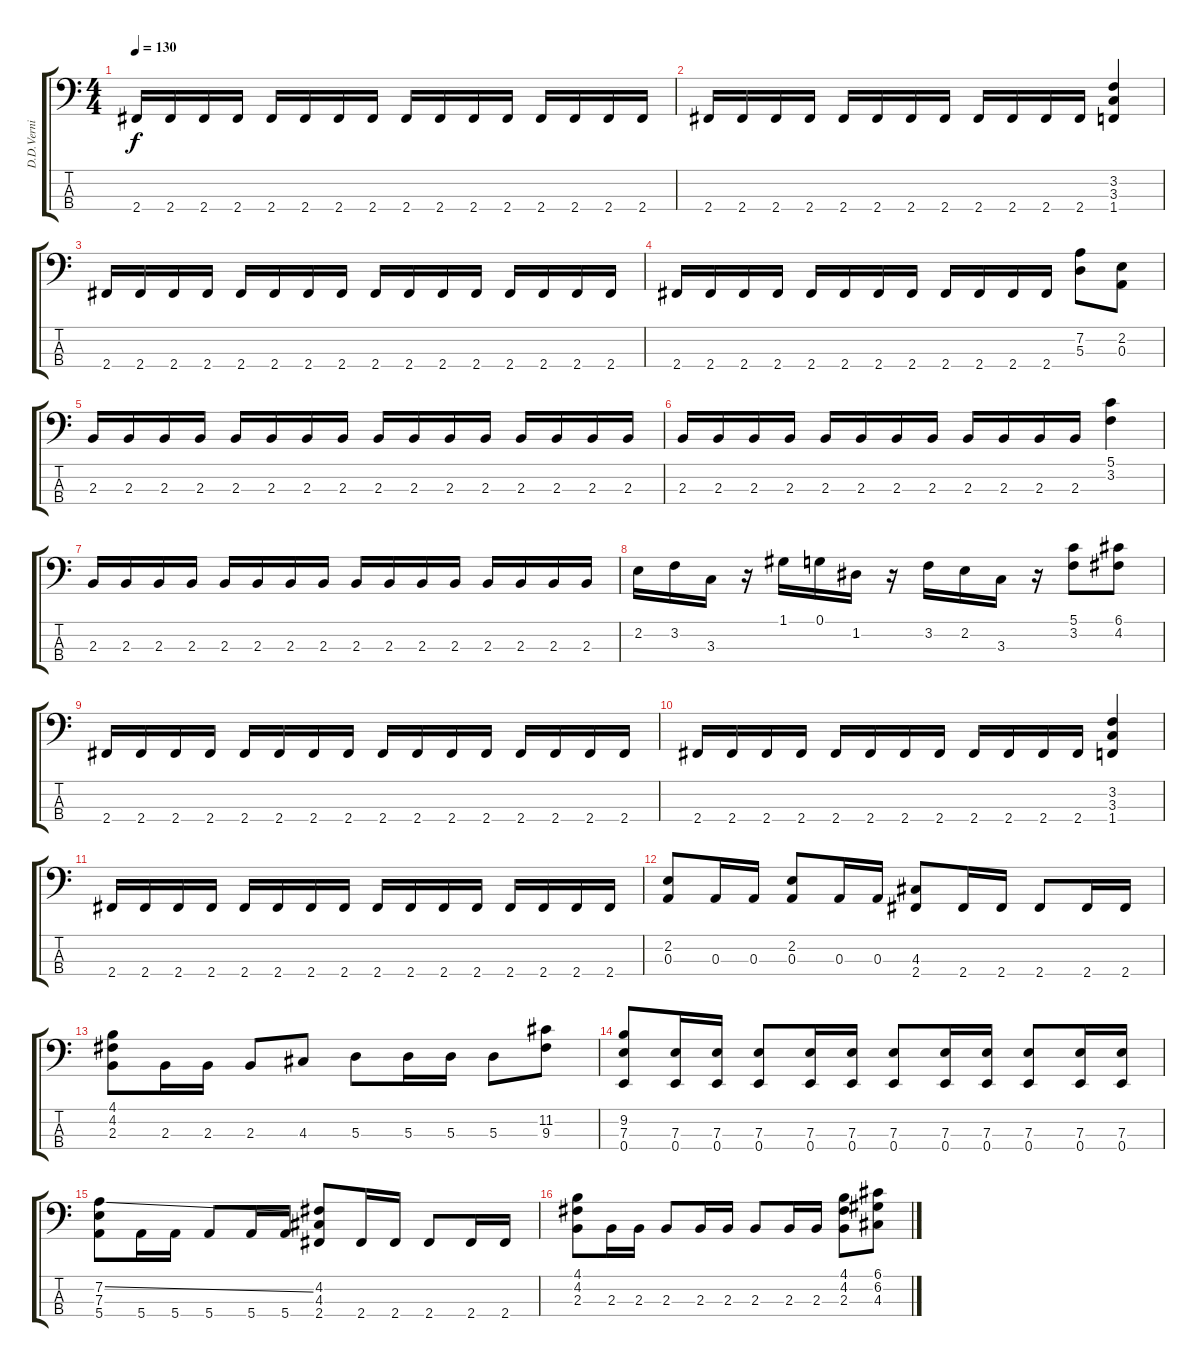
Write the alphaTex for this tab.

\track ("D.D.Verni -BASS" "D.D.Verni ") {instrument slapbass1}
\staff {score tabs}
\tuning (G2 D2 A1 E1) {hide}
\ts (4 4)
\tempo 130
\clef f4
\ks c
2.4.16{dy f} 2.4.16 2.4.16 2.4.16 2.4.16 2.4.16 2.4.16 2.4.16 2.4.16 2.4.16 2.4.16 2.4.16 2.4.16 2.4.16 2.4.16 2.4.16 |
2.4.16 2.4.16 2.4.16 2.4.16 2.4.16 2.4.16 2.4.16 2.4.16 2.4.16 2.4.16 2.4.16 2.4.16 (3.2 3.3 1.4).4 |
2.4.16 2.4.16 2.4.16 2.4.16 2.4.16 2.4.16 2.4.16 2.4.16 2.4.16 2.4.16 2.4.16 2.4.16 2.4.16 2.4.16 2.4.16 2.4.16 |
2.4.16 2.4.16 2.4.16 2.4.16 2.4.16 2.4.16 2.4.16 2.4.16 2.4.16 2.4.16 2.4.16 2.4.16 (7.2 5.3).8 (2.2 0.3).8 |
2.3.16 2.3.16 2.3.16 2.3.16 2.3.16 2.3.16 2.3.16 2.3.16 2.3.16 2.3.16 2.3.16 2.3.16 2.3.16 2.3.16 2.3.16 2.3.16 |
2.3.16 2.3.16 2.3.16 2.3.16 2.3.16 2.3.16 2.3.16 2.3.16 2.3.16 2.3.16 2.3.16 2.3.16 (5.1 3.2).4 |
2.3.16 2.3.16 2.3.16 2.3.16 2.3.16 2.3.16 2.3.16 2.3.16 2.3.16 2.3.16 2.3.16 2.3.16 2.3.16 2.3.16 2.3.16 2.3.16 |
2.2.16 3.2.16 3.3.16 r.16 1.1.16 0.1.16 1.2.16 r.16 3.2.16 2.2.16 3.3.16 r.16 (5.1 3.2).8 (6.1 4.2).8 |
2.4.16 2.4.16 2.4.16 2.4.16 2.4.16 2.4.16 2.4.16 2.4.16 2.4.16 2.4.16 2.4.16 2.4.16 2.4.16 2.4.16 2.4.16 2.4.16 |
2.4.16 2.4.16 2.4.16 2.4.16 2.4.16 2.4.16 2.4.16 2.4.16 2.4.16 2.4.16 2.4.16 2.4.16 (3.2 3.3 1.4).4 |
2.4.16 2.4.16 2.4.16 2.4.16 2.4.16 2.4.16 2.4.16 2.4.16 2.4.16 2.4.16 2.4.16 2.4.16 2.4.16 2.4.16 2.4.16 2.4.16 |
(2.2 0.3).8 0.3.16 0.3.16 (2.2 0.3).8 0.3.16 0.3.16 (4.3 2.4).8 2.4.16 2.4.16 2.4.8 2.4.16 2.4.16 |
(4.1 4.2 2.3).8 2.3.16 2.3.16 2.3.8 4.3.8 5.3.8 5.3.16 5.3.16 5.3.8 (11.2 9.3).8 |
(9.2 7.3 0.4).8 (7.3 0.4).16 (7.3 0.4).16 (7.3 0.4).8 (7.3 0.4).16 (7.3 0.4).16 (7.3 0.4).8 (7.3 0.4).16 (7.3 0.4).16 (7.3 0.4).8 (7.3 0.4).16 (7.3 0.4).16 |
(7.2{ss} 7.3 5.4).8 5.4.16 5.4.16 5.4.8 5.4.16 5.4.16 (4.2 4.3 2.4).8 2.4.16 2.4.16 2.4.8 2.4.16 2.4.16 |
(4.1 4.2 2.3).8 2.3.16 2.3.16 2.3.8 2.3.16 2.3.16 2.3.8 2.3.16 2.3.16 (4.1 4.2 2.3).8 (6.1 6.2 4.3).8
